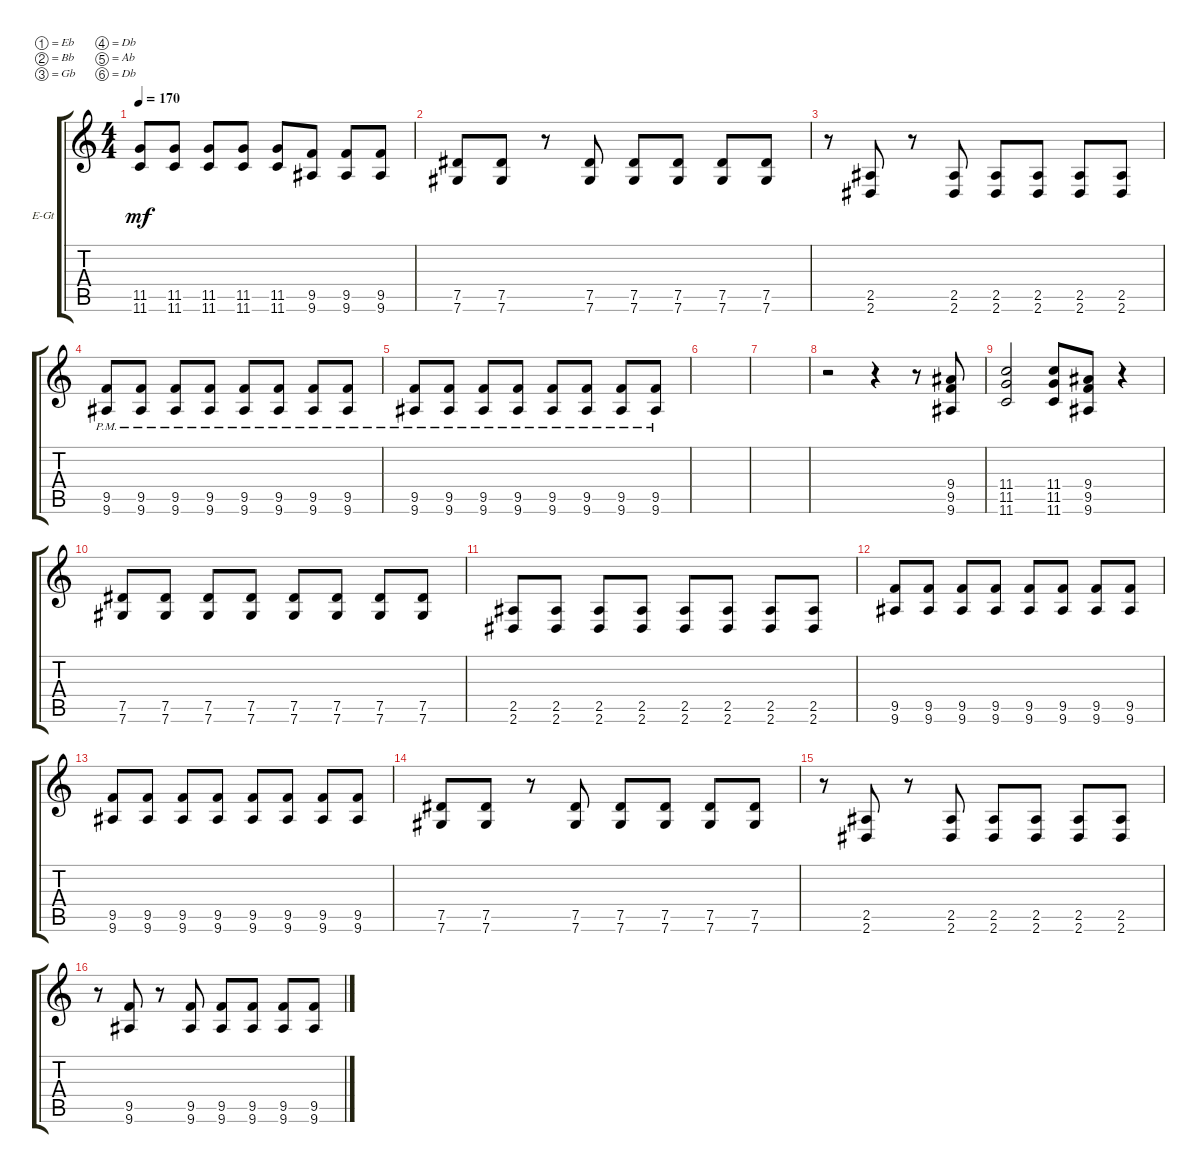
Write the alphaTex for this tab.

\defaultSystemsLayout 4
\bracketExtendMode groupsimilarinstruments
\firstSystemTrackNameOrientation horizontal
\otherSystemsTrackNameOrientation horizontal
\track ("Electric Guitar" "E-Gt") {instrument distortionguitar}
\staff {score tabs}
\tuning (Eb4 Bb3 Gb3 Db3 Ab2 Db2)
\ts (4 4)
\tempo 170
\clef g2
\ks c
(11.6 11.5).8{dy mf} (11.6 11.5).8 (11.6 11.5).8 (11.6 11.5).8 (11.6 11.5).8 (9.6 9.5).8 (9.6 9.5).8 (9.6 9.5).8 |
(7.6 7.5).8 (7.6 7.5).8 r.8 (7.6 7.5).8 (7.6 7.5).8 (7.6 7.5).8 (7.6 7.5).8 (7.6 7.5).8 |
r.8 (2.6 2.5).8 r.8 (2.6 2.5).8 (2.6 2.5).8 (2.6 2.5).8 (2.6 2.5).8 (2.6 2.5).8 |
(9.6{pm} 9.5{pm}).8 (9.6{pm} 9.5{pm}).8 (9.6{pm} 9.5{pm}).8 (9.6{pm} 9.5{pm}).8 (9.6{pm} 9.5{pm}).8 (9.6{pm} 9.5{pm}).8 (9.6{pm} 9.5{pm}).8 (9.6{pm} 9.5{pm}).8 |
(9.6{pm} 9.5{pm}).8 (9.6{pm} 9.5{pm}).8 (9.6{pm} 9.5{pm}).8 (9.6{pm} 9.5{pm}).8 (9.6{pm} 9.5{pm}).8 (9.6{pm} 9.5{pm}).8 (9.6{pm} 9.5{pm}).8 (9.6{pm} 9.5{pm}).8 |
|
|
r.2 r.4 r.8 (9.6 9.5 9.4).8 |
(11.6 11.4 11.5).2 (11.6 11.4 11.5).8 (9.6 9.5 9.4).8 r.4 |
(7.6 7.5).8 (7.6 7.5).8 (7.6 7.5).8 (7.6 7.5).8 (7.6 7.5).8 (7.6 7.5).8 (7.6 7.5).8 (7.6 7.5).8 |
(2.6 2.5).8 (2.6 2.5).8 (2.6 2.5).8 (2.6 2.5).8 (2.6 2.5).8 (2.6 2.5).8 (2.6 2.5).8 (2.6 2.5).8 |
(9.6 9.5).8 (9.6 9.5).8 (9.6 9.5).8 (9.6 9.5).8 (9.6 9.5).8 (9.6 9.5).8 (9.6 9.5).8 (9.6 9.5).8 |
(9.6 9.5).8 (9.6 9.5).8 (9.6 9.5).8 (9.6 9.5).8 (9.6 9.5).8 (9.6 9.5).8 (9.6 9.5).8 (9.6 9.5).8 |
(7.6 7.5).8 (7.6 7.5).8 r.8 (7.6 7.5).8 (7.6 7.5).8 (7.6 7.5).8 (7.6 7.5).8 (7.6 7.5).8 |
r.8 (2.6 2.5).8 r.8 (2.6 2.5).8 (2.6 2.5).8 (2.6 2.5).8 (2.6 2.5).8 (2.6 2.5).8 |
r.8 (9.6 9.5).8 r.8 (9.6 9.5).8 (9.6 9.5).8 (9.6 9.5).8 (9.6 9.5).8 (9.6 9.5).8
